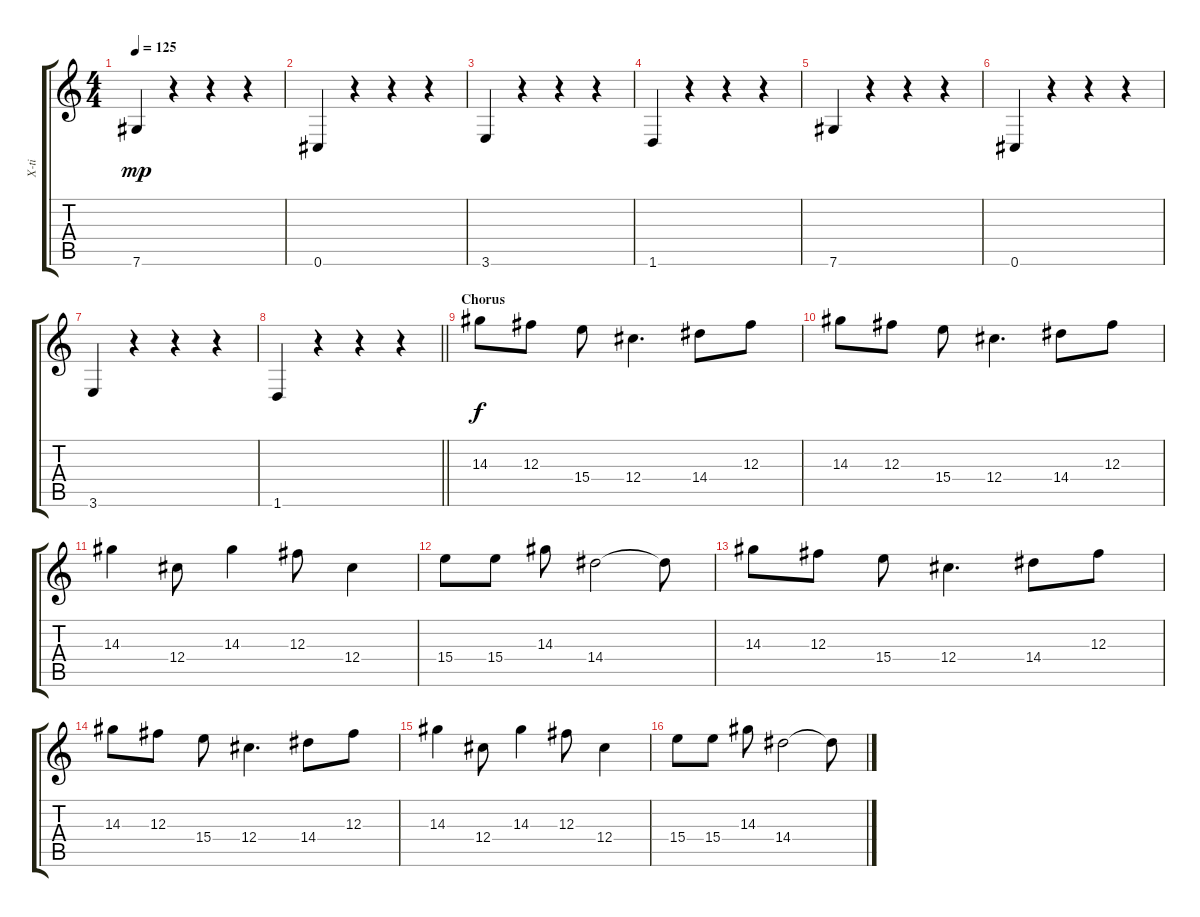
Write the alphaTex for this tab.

\track ("X-ti" "X-ti") {instrument overdrivenguitar}
\staff {score tabs}
\tuning (Eb4 Bb3 Gb3 Db3 Ab2 Db2) {hide}
\ts (4 4)
\tempo 125
\clef g2
\ks c
7.6.4{dy mp} r.4 r.4 r.4 |
0.6.4 r.4 r.4 r.4 |
3.6.4 r.4 r.4 r.4 |
1.6.4 r.4 r.4 r.4 |
7.6.4 r.4 r.4 r.4 |
0.6.4 r.4 r.4 r.4 |
3.6.4 r.4 r.4 r.4 |
\barLineRight lightlight
1.6.4 r.4 r.4 r.4 |
\section ("" "Chorus")
14.3.8{dy f} 12.3.8 15.4.8 12.4.4{d} 14.4.8 12.3.8 |
14.3.8 12.3.8 15.4.8 12.4.4{d} 14.4.8 12.3.8 |
14.3.4 12.4.8 14.3.4 12.3.8 12.4.4 |
15.4.8 15.4.8 14.3.8 14.4.2 14.4{t}.8 |
14.3.8 12.3.8 15.4.8 12.4.4{d} 14.4.8 12.3.8 |
14.3.8 12.3.8 15.4.8 12.4.4{d} 14.4.8 12.3.8 |
14.3.4 12.4.8 14.3.4 12.3.8 12.4.4 |
15.4.8 15.4.8 14.3.8 14.4.2 14.4{t}.8
